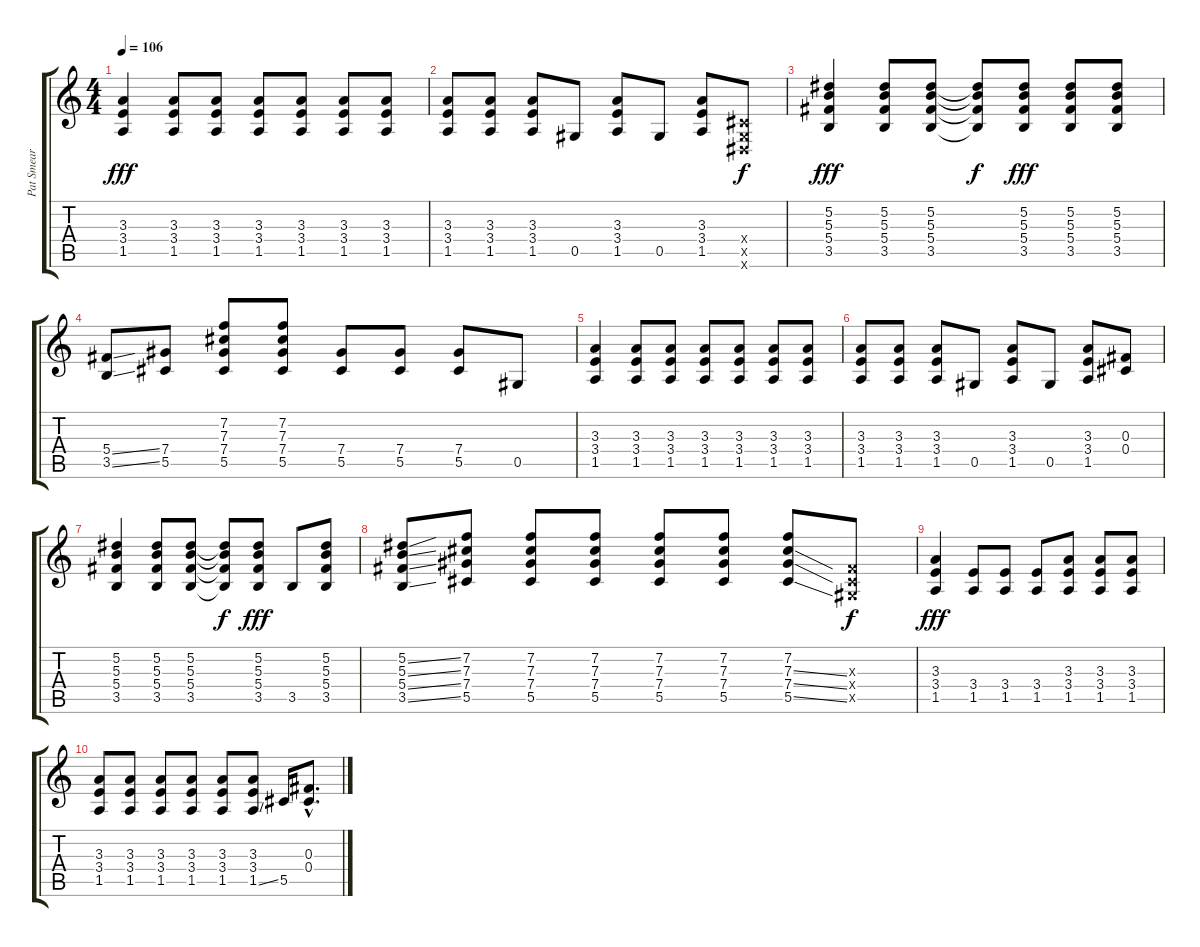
\track ("Pat Smear Friendly :)" "Pat Smear ") {instrument electricguitarclean}
\staff {score tabs}
\tuning (Eb4 Bb3 Gb3 Db3 Ab2 Eb2) {hide}
\ts (4 4)
\tempo 106
\clef g2
\ks c
(3.3 3.4 1.5).4{dy fff} (3.3 3.4 1.5).8 (3.3 3.4 1.5).8 (3.3 3.4 1.5).8 (3.3 3.4 1.5).8 (3.3 3.4 1.5).8 (3.3 3.4 1.5).8 |
(3.3 3.4 1.5).8 (3.3 3.4 1.5).8 (3.3 3.4 1.5).8 0.5.8 (3.3 3.4 1.5).8 0.5.8 (3.3 3.4 1.5).8 (0.4{x} 0.5{x} 0.6{x}).8{dy f} |
(5.2 5.3 5.4 3.5).4{dy fff} (5.2 5.3 5.4 3.5).8 (5.2 5.3 5.4 3.5).8 (5.2{t} 5.3{t} 5.4{t} 3.5{t}).8{dy f} (5.2 5.3 5.4 3.5).8{dy fff} (5.2 5.3 5.4 3.5).8 (5.2 5.3 5.4 3.5).8 |
(5.4{ss} 3.5{ss}).8 (7.4 5.5).8 (7.2 7.3 7.4 5.5).8 (7.2 7.3 7.4 5.5).8 (7.4 5.5).8 (7.4 5.5).8 (7.4 5.5).8 0.5.8 |
(3.3 3.4 1.5).4 (3.3 3.4 1.5).8 (3.3 3.4 1.5).8 (3.3 3.4 1.5).8 (3.3 3.4 1.5).8 (3.3 3.4 1.5).8 (3.3 3.4 1.5).8 |
(3.3 3.4 1.5).8 (3.3 3.4 1.5).8 (3.3 3.4 1.5).8 0.5.8 (3.3 3.4 1.5).8 0.5.8 (3.3 3.4 1.5).8 (0.3 0.4).8 |
(5.2 5.3 5.4 3.5).4 (5.2 5.3 5.4 3.5).8 (5.2 5.3 5.4 3.5).8 (5.2{t} 5.3{t} 5.4{t} 3.5{t}).8{dy f} (5.2 5.3 5.4 3.5).8{dy fff} 3.5.8 (5.2 5.3 5.4 3.5).8 |
(5.2{ss} 5.3{ss} 5.4{ss} 3.5{ss}).8 (7.2 7.3 7.4 5.5).8 (7.2 7.3 7.4 5.5).8 (7.2 7.3 7.4 5.5).8 (7.2 7.3 7.4 5.5).8 (7.2 7.3 7.4 5.5).8 (7.2 7.3{ss} 7.4{ss} 5.5{ss}).8 (0.3{x} 0.4{x} 0.5{x}).8{dy f} |
(3.3 3.4 1.5).4{dy fff} (3.4 1.5).8 (3.4 1.5).8 (3.4 1.5).8 (3.3 3.4 1.5).8 (3.3 3.4 1.5).8 (3.3 3.4 1.5).8 |
(3.3 3.4 1.5).8 (3.3 3.4 1.5).8 (3.3 3.4 1.5).8 (3.3 3.4 1.5).8 (3.3 3.4 1.5).8 (3.3 3.4 1.5{ss}).8 5.5.16 (0.3{hac} 0.4{hac}).8{d}
